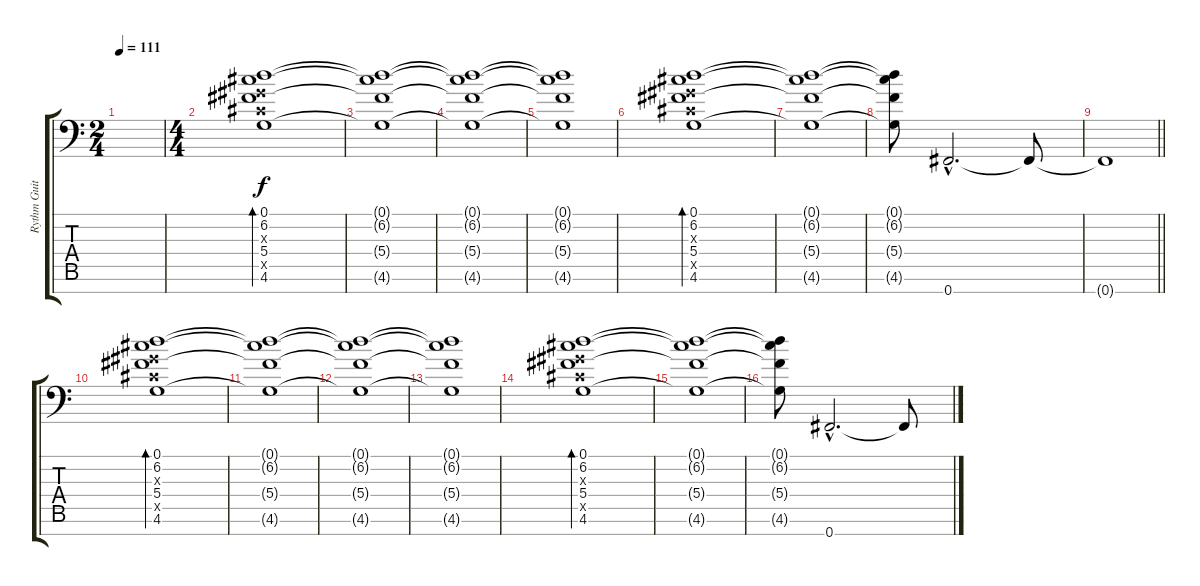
\track ("Rythm Guitar #2" "Rythm Guit") {instrument distortionguitar}
\staff {score tabs}
\tuning (Db4 Ab3 Eb3 Db3 Ab2 Eb2 Gb1) {hide}
\ts (2 4)
\section ("" "")
\tempo 111
\clef f4
\ks c
|
\ts (4 4)
(0.1 6.2 5.3{x} 5.4 5.5{x} 4.6).1{bd 60} |
(0.1{t} 6.2{t} 5.4{t} 4.6{t}).1 |
(0.1{t} 6.2{t} 5.4{t} 4.6{t}).1 |
(0.1{t} 6.2{t} 5.4{t} 4.6{t}).1 |
(0.1 6.2 5.3{x} 5.4 5.5{x} 4.6).1{bd 60} |
(0.1{t} 6.2{t} 5.4{t} 4.6{t}).1 |
(0.1{t} 6.2{t} 5.4{t} 4.6{t}).8 0.7{hac}.2{d} 0.7{t}.8 |
\barLineRight lightlight
0.7{t}.1 |
\section ("" "")
(0.1 6.2 5.3{x} 5.4 5.5{x} 4.6).1{bd 60} |
(0.1{t} 6.2{t} 5.4{t} 4.6{t}).1 |
(0.1{t} 6.2{t} 5.4{t} 4.6{t}).1 |
(0.1{t} 6.2{t} 5.4{t} 4.6{t}).1 |
(0.1 6.2 5.3{x} 5.4 5.5{x} 4.6).1{bd 60} |
(0.1{t} 6.2{t} 5.4{t} 4.6{t}).1 |
(0.1{t} 6.2{t} 5.4{t} 4.6{t}).8 0.7{hac}.2{d} 0.7{t}.8
